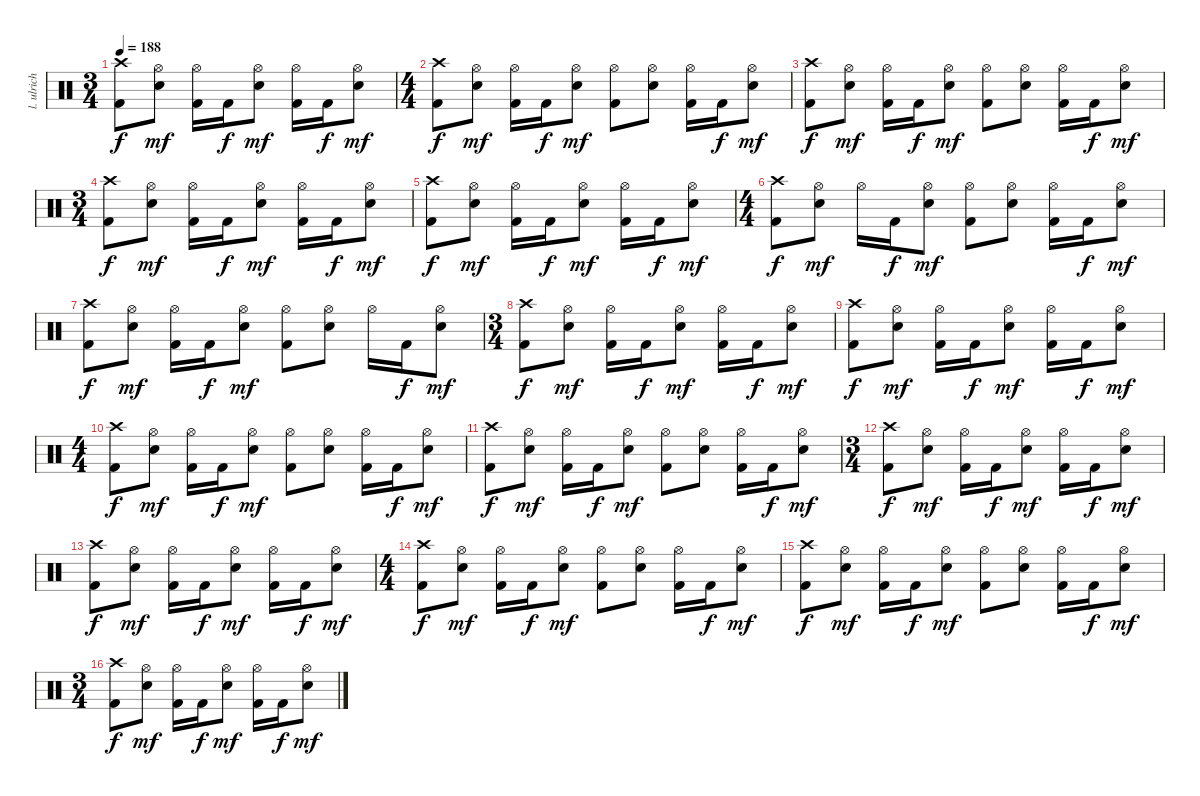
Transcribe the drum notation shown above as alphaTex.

\track ("l. ulrich - drums" "l. ulrich ") {instrument percussion}
\staff {score}
\articulation defaults
\ts (3 4)
\tempo 188
\clef neutral
\ks c
("Crash high (hit)" "Kick (hit) 2").8{dy f} ("Hi-Hat (open)" "Snare (hit) 2").8{dy mf} ("Hi-Hat (open)" "Kick (hit) 2").16 "Kick (hit) 2".16{dy f} ("Hi-Hat (open)" "Snare (hit) 2").8{dy mf} ("Hi-Hat (open)" "Kick (hit) 2").16 "Kick (hit) 2".16{dy f} ("Hi-Hat (open)" "Snare (hit) 2").8{dy mf} |
\ts (4 4)
("Crash high (hit)" "Kick (hit) 2").8{dy f} ("Hi-Hat (open)" "Snare (hit) 2").8{dy mf} ("Hi-Hat (open)" "Kick (hit) 2").16 "Kick (hit) 2".16{dy f} ("Hi-Hat (open)" "Snare (hit) 2").8{dy mf} ("Hi-Hat (open)" "Kick (hit) 2").8 ("Hi-Hat (open)" "Snare (hit) 2").8 ("Hi-Hat (open)" "Kick (hit) 2").16 "Kick (hit) 2".16{dy f} ("Hi-Hat (open)" "Snare (hit) 2").8{dy mf} |
("Crash high (hit)" "Kick (hit) 2").8{dy f} ("Hi-Hat (open)" "Snare (hit) 2").8{dy mf} ("Hi-Hat (open)" "Kick (hit) 2").16 "Kick (hit) 2".16{dy f} ("Hi-Hat (open)" "Snare (hit) 2").8{dy mf} ("Hi-Hat (open)" "Kick (hit) 2").8 ("Hi-Hat (open)" "Snare (hit) 2").8 ("Hi-Hat (open)" "Kick (hit) 2").16 "Kick (hit) 2".16{dy f} ("Hi-Hat (open)" "Snare (hit) 2").8{dy mf} |
\ts (3 4)
("Crash high (hit)" "Kick (hit) 2").8{dy f} ("Hi-Hat (open)" "Snare (hit) 2").8{dy mf} ("Hi-Hat (open)" "Kick (hit) 2").16 "Kick (hit) 2".16{dy f} ("Hi-Hat (open)" "Snare (hit) 2").8{dy mf} ("Hi-Hat (open)" "Kick (hit) 2").16 "Kick (hit) 2".16{dy f} ("Hi-Hat (open)" "Snare (hit) 2").8{dy mf} |
("Crash high (hit)" "Kick (hit) 2").8{dy f} ("Hi-Hat (open)" "Snare (hit) 2").8{dy mf} ("Hi-Hat (open)" "Kick (hit) 2").16 "Kick (hit) 2".16{dy f} ("Hi-Hat (open)" "Snare (hit) 2").8{dy mf} ("Hi-Hat (open)" "Kick (hit) 2").16 "Kick (hit) 2".16{dy f} ("Hi-Hat (open)" "Snare (hit) 2").8{dy mf} |
\ts (4 4)
("Crash high (hit)" "Kick (hit) 2").8{dy f} ("Hi-Hat (open)" "Snare (hit) 2").8{dy mf} "Hi-Hat (open)".16 "Kick (hit) 2".16{dy f} ("Hi-Hat (open)" "Snare (hit) 2").8{dy mf} ("Hi-Hat (open)" "Kick (hit) 2").8 ("Hi-Hat (open)" "Snare (hit) 2").8 ("Hi-Hat (open)" "Kick (hit) 2").16 "Kick (hit) 2".16{dy f} ("Hi-Hat (open)" "Snare (hit) 2").8{dy mf} |
("Crash high (hit)" "Kick (hit) 2").8{dy f} ("Hi-Hat (open)" "Snare (hit) 2").8{dy mf} ("Hi-Hat (open)" "Kick (hit) 2").16 "Kick (hit) 2".16{dy f} ("Hi-Hat (open)" "Snare (hit) 2").8{dy mf} ("Hi-Hat (open)" "Kick (hit) 2").8 ("Hi-Hat (open)" "Snare (hit) 2").8 "Hi-Hat (open)".16 "Kick (hit) 2".16{dy f} ("Hi-Hat (open)" "Snare (hit) 2").8{dy mf} |
\ts (3 4)
("Crash high (hit)" "Kick (hit) 2").8{dy f} ("Hi-Hat (open)" "Snare (hit) 2").8{dy mf} ("Hi-Hat (open)" "Kick (hit) 2").16 "Kick (hit) 2".16{dy f} ("Hi-Hat (open)" "Snare (hit) 2").8{dy mf} ("Hi-Hat (open)" "Kick (hit) 2").16 "Kick (hit) 2".16{dy f} ("Hi-Hat (open)" "Snare (hit) 2").8{dy mf} |
("Crash high (hit)" "Kick (hit) 2").8{dy f} ("Hi-Hat (open)" "Snare (hit) 2").8{dy mf} ("Hi-Hat (open)" "Kick (hit) 2").16 "Kick (hit) 2".16{dy f} ("Hi-Hat (open)" "Snare (hit) 2").8{dy mf} ("Hi-Hat (open)" "Kick (hit) 2").16 "Kick (hit) 2".16{dy f} ("Hi-Hat (open)" "Snare (hit) 2").8{dy mf} |
\ts (4 4)
("Crash high (hit)" "Kick (hit) 2").8{dy f} ("Hi-Hat (open)" "Snare (hit) 2").8{dy mf} ("Hi-Hat (open)" "Kick (hit) 2").16 "Kick (hit) 2".16{dy f} ("Hi-Hat (open)" "Snare (hit) 2").8{dy mf} ("Hi-Hat (open)" "Kick (hit) 2").8 ("Hi-Hat (open)" "Snare (hit) 2").8 ("Hi-Hat (open)" "Kick (hit) 2").16 "Kick (hit) 2".16{dy f} ("Hi-Hat (open)" "Snare (hit) 2").8{dy mf} |
("Crash high (hit)" "Kick (hit) 2").8{dy f} ("Hi-Hat (open)" "Snare (hit) 2").8{dy mf} ("Hi-Hat (open)" "Kick (hit) 2").16 "Kick (hit) 2".16{dy f} ("Hi-Hat (open)" "Snare (hit) 2").8{dy mf} ("Hi-Hat (open)" "Kick (hit) 2").8 ("Hi-Hat (open)" "Snare (hit) 2").8 ("Hi-Hat (open)" "Kick (hit) 2").16 "Kick (hit) 2".16{dy f} ("Hi-Hat (open)" "Snare (hit) 2").8{dy mf} |
\ts (3 4)
("Crash high (hit)" "Kick (hit) 2").8{dy f} ("Hi-Hat (open)" "Snare (hit) 2").8{dy mf} ("Hi-Hat (open)" "Kick (hit) 2").16 "Kick (hit) 2".16{dy f} ("Hi-Hat (open)" "Snare (hit) 2").8{dy mf} ("Hi-Hat (open)" "Kick (hit) 2").16 "Kick (hit) 2".16{dy f} ("Hi-Hat (open)" "Snare (hit) 2").8{dy mf} |
("Crash high (hit)" "Kick (hit) 2").8{dy f} ("Hi-Hat (open)" "Snare (hit) 2").8{dy mf} ("Hi-Hat (open)" "Kick (hit) 2").16 "Kick (hit) 2".16{dy f} ("Hi-Hat (open)" "Snare (hit) 2").8{dy mf} ("Hi-Hat (open)" "Kick (hit) 2").16 "Kick (hit) 2".16{dy f} ("Hi-Hat (open)" "Snare (hit) 2").8{dy mf} |
\ts (4 4)
("Crash high (hit)" "Kick (hit) 2").8{dy f} ("Hi-Hat (open)" "Snare (hit) 2").8{dy mf} ("Hi-Hat (open)" "Kick (hit) 2").16 "Kick (hit) 2".16{dy f} ("Hi-Hat (open)" "Snare (hit) 2").8{dy mf} ("Hi-Hat (open)" "Kick (hit) 2").8 ("Hi-Hat (open)" "Snare (hit) 2").8 ("Hi-Hat (open)" "Kick (hit) 2").16 "Kick (hit) 2".16{dy f} ("Hi-Hat (open)" "Snare (hit) 2").8{dy mf} |
("Crash high (hit)" "Kick (hit) 2").8{dy f} ("Hi-Hat (open)" "Snare (hit) 2").8{dy mf} ("Hi-Hat (open)" "Kick (hit) 2").16 "Kick (hit) 2".16{dy f} ("Hi-Hat (open)" "Snare (hit) 2").8{dy mf} ("Hi-Hat (open)" "Kick (hit) 2").8 ("Hi-Hat (open)" "Snare (hit) 2").8 ("Hi-Hat (open)" "Kick (hit) 2").16 "Kick (hit) 2".16{dy f} ("Hi-Hat (open)" "Snare (hit) 2").8{dy mf} |
\ts (3 4)
("Crash high (hit)" "Kick (hit) 2").8{dy f} ("Hi-Hat (open)" "Snare (hit) 2").8{dy mf} ("Hi-Hat (open)" "Kick (hit) 2").16 "Kick (hit) 2".16{dy f} ("Hi-Hat (open)" "Snare (hit) 2").8{dy mf} ("Hi-Hat (open)" "Kick (hit) 2").16 "Kick (hit) 2".16{dy f} ("Hi-Hat (open)" "Snare (hit) 2").8{dy mf}
